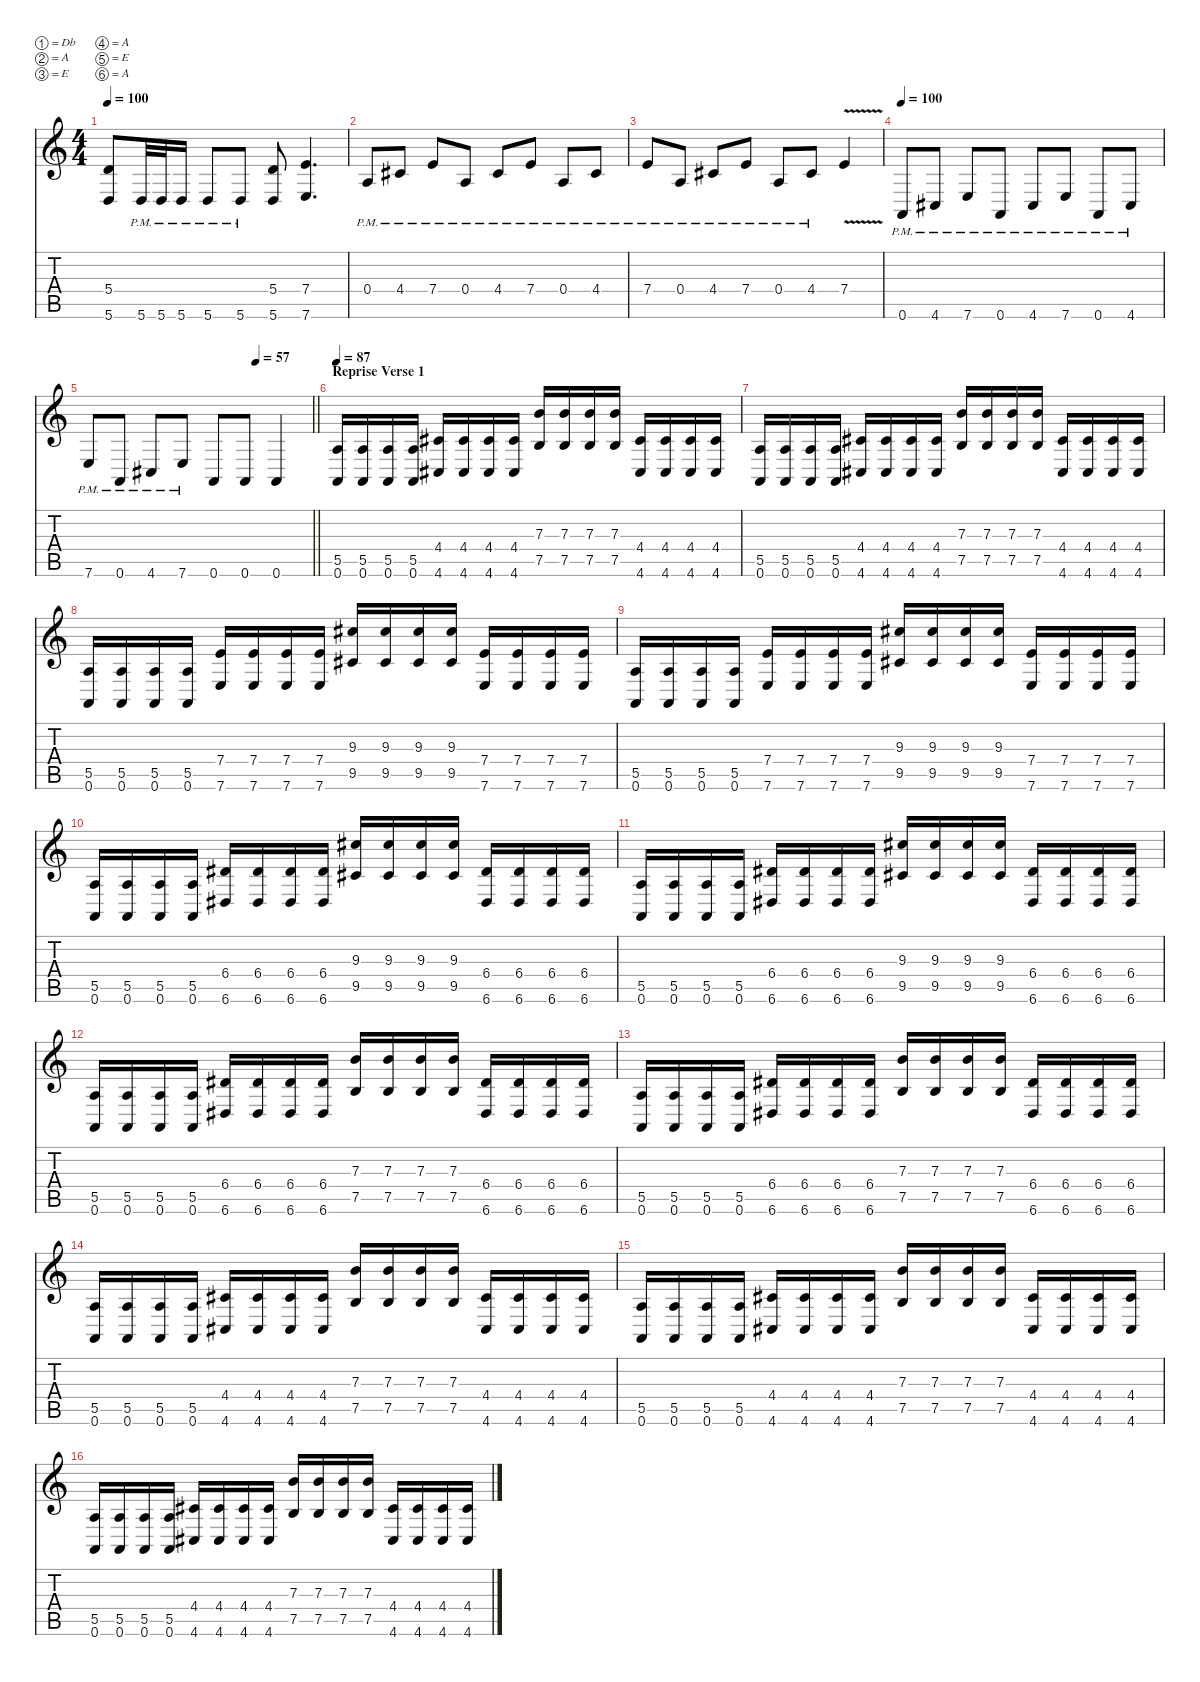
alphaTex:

\defaultSystemsLayout 4
\hideDynamics
\bracketExtendMode nobrackets
\singleTrackTrackNamePolicy hidden
\multiTrackTrackNamePolicy hidden
\firstSystemTrackNameMode fullname
\otherSystemsTrackNameOrientation horizontal
\track ("Gtr1" "dist.guit.") {instrument distortionguitar}
\staff {score tabs}
\tuning (Db4 A3 E3 A2 E2 A1)
\ts (4 4)
\tempo 100
\clef g2
\ks c
(5.4{t} 5.6{t}).8{dy f beam Up} 5.6{pm}.32{beam Up} 5.6{pm}.32{beam Up} 5.6{pm}.16{beam Up} 5.6{pm}.8{beam Up} 5.6{pm}.8{beam Up} (5.4 5.6).8{beam Up} (7.4 7.6).4{d beam Up} |
0.4{pm}.8{beam Up} 4.4{pm acc #}.8{beam Up} 7.4{pm}.8{beam Up} 0.4{pm}.8{beam Up} 4.4{pm acc #}.8{beam Up} 7.4{pm}.8{beam Up} 0.4{pm}.8{beam Up} 4.4{pm acc #}.8{beam Up} |
7.4{pm}.8{beam Up} 0.4{pm}.8{beam Up} 4.4{pm acc #}.8{beam Up} 7.4{pm}.8{beam Up} 0.4{pm}.8{beam Up} 4.4{pm acc #}.8{beam Up} 7.4{v}.4{beam Up} |
\tempo 100
0.6{pm}.8{beam Up} 4.6{pm acc #}.8{beam Up} 7.6{pm}.8{beam Up} 0.6{pm}.8{beam Up} 4.6{pm acc #}.8{beam Up} 7.6{pm}.8{beam Up} 0.6{pm}.8{beam Up} 4.6{pm acc #}.8{beam Up} |
\tempo (57 0.75)
\barLineRight lightlight
7.6{pm}.8{beam Up} 0.6{pm}.8{beam Up} 4.6{pm acc #}.8{beam Up} 7.6{pm}.8{beam Up} 0.6.8{beam Up} 0.6.8{beam Up} 0.6.4{beam Up} |
\section ("" "Reprise Verse 1")
\tempo 87
(5.5 0.6).16{beam Up} (5.5 0.6).16{beam Up} (5.5 0.6).16{beam Up} (5.5 0.6).16{beam Up} (4.4{acc #} 4.6{acc #}).16{beam Up} (4.4{acc #} 4.6{acc #}).16{beam Up} (4.4{acc #} 4.6{acc #}).16{beam Up} (4.4{acc #} 4.6{acc #}).16{beam Up} (7.3 7.5).16{beam Up} (7.3 7.5).16{beam Up} (7.3 7.5).16{beam Up} (7.3 7.5).16{beam Up} (4.4{acc #} 4.6{acc #}).16{beam Up} (4.4{acc #} 4.6{acc #}).16{beam Up} (4.4{acc #} 4.6{acc #}).16{beam Up} (4.4{acc #} 4.6{acc #}).16{beam Up} |
(5.5 0.6).16{beam Up} (5.5 0.6).16{beam Up} (5.5 0.6).16{beam Up} (5.5 0.6).16{beam Up} (4.4{acc #} 4.6{acc #}).16{beam Up} (4.4{acc #} 4.6{acc #}).16{beam Up} (4.4{acc #} 4.6{acc #}).16{beam Up} (4.4{acc #} 4.6{acc #}).16{beam Up} (7.3 7.5).16{beam Up} (7.3 7.5).16{beam Up} (7.3 7.5).16{beam Up} (7.3 7.5).16{beam Up} (4.4{acc #} 4.6{acc #}).16{beam Up} (4.4{acc #} 4.6{acc #}).16{beam Up} (4.4{acc #} 4.6{acc #}).16{beam Up} (4.4{acc #} 4.6{acc #}).16{beam Up} |
(5.5 0.6).16{beam Up} (5.5 0.6).16{beam Up} (5.5 0.6).16{beam Up} (5.5 0.6).16{beam Up} (7.4 7.6).16{beam Up} (7.4 7.6).16{beam Up} (7.4 7.6).16{beam Up} (7.4 7.6).16{beam Up} (9.3{acc #} 9.5{acc #}).16{beam Up} (9.3{acc #} 9.5{acc #}).16{beam Up} (9.3{acc #} 9.5{acc #}).16{beam Up} (9.3{acc #} 9.5{acc #}).16{beam Up} (7.4 7.6).16{beam Up} (7.4 7.6).16{beam Up} (7.4 7.6).16{beam Up} (7.4 7.6).16{beam Up} |
(5.5 0.6).16{beam Up} (5.5 0.6).16{beam Up} (5.5 0.6).16{beam Up} (5.5 0.6).16{beam Up} (7.4 7.6).16{beam Up} (7.4 7.6).16{beam Up} (7.4 7.6).16{beam Up} (7.4 7.6).16{beam Up} (9.3{acc #} 9.5{acc #}).16{beam Up} (9.3{acc #} 9.5{acc #}).16{beam Up} (9.3{acc #} 9.5{acc #}).16{beam Up} (9.3{acc #} 9.5{acc #}).16{beam Up} (7.4 7.6).16{beam Up} (7.4 7.6).16{beam Up} (7.4 7.6).16{beam Up} (7.4 7.6).16{beam Up} |
(5.5 0.6).16{beam Up} (5.5 0.6).16{beam Up} (5.5 0.6).16{beam Up} (5.5 0.6).16{beam Up} (6.4{acc #} 6.6{acc #}).16{beam Up} (6.4{acc #} 6.6{acc #}).16{beam Up} (6.4{acc #} 6.6{acc #}).16{beam Up} (6.4{acc #} 6.6{acc #}).16{beam Up} (9.3{acc #} 9.5{acc #}).16{beam Up} (9.3{acc #} 9.5{acc #}).16{beam Up} (9.3{acc #} 9.5{acc #}).16{beam Up} (9.3{acc #} 9.5{acc #}).16{beam Up} (6.4{acc #} 6.6{acc #}).16{beam Up} (6.4{acc #} 6.6{acc #}).16{beam Up} (6.4{acc #} 6.6{acc #}).16{beam Up} (6.4{acc #} 6.6{acc #}).16{beam Up} |
(5.5 0.6).16{beam Up} (5.5 0.6).16{beam Up} (5.5 0.6).16{beam Up} (5.5 0.6).16{beam Up} (6.4{acc #} 6.6{acc #}).16{beam Up} (6.4{acc #} 6.6{acc #}).16{beam Up} (6.4{acc #} 6.6{acc #}).16{beam Up} (6.4{acc #} 6.6{acc #}).16{beam Up} (9.3{acc #} 9.5{acc #}).16{beam Up} (9.3{acc #} 9.5{acc #}).16{beam Up} (9.3{acc #} 9.5{acc #}).16{beam Up} (9.3{acc #} 9.5{acc #}).16{beam Up} (6.4{acc #} 6.6{acc #}).16{beam Up} (6.4{acc #} 6.6{acc #}).16{beam Up} (6.4{acc #} 6.6{acc #}).16{beam Up} (6.4{acc #} 6.6{acc #}).16{beam Up} |
(5.5 0.6).16{beam Up} (5.5 0.6).16{beam Up} (5.5 0.6).16{beam Up} (5.5 0.6).16{beam Up} (6.4{acc #} 6.6{acc #}).16{beam Up} (6.4{acc #} 6.6{acc #}).16{beam Up} (6.4{acc #} 6.6{acc #}).16{beam Up} (6.4{acc #} 6.6{acc #}).16{beam Up} (7.3 7.5).16{beam Up} (7.3 7.5).16{beam Up} (7.3 7.5).16{beam Up} (7.3 7.5).16{beam Up} (6.4{acc #} 6.6{acc #}).16{beam Up} (6.4{acc #} 6.6{acc #}).16{beam Up} (6.4{acc #} 6.6{acc #}).16{beam Up} (6.4{acc #} 6.6{acc #}).16{beam Up} |
(5.5 0.6).16{beam Up} (5.5 0.6).16{beam Up} (5.5 0.6).16{beam Up} (5.5 0.6).16{beam Up} (6.4{acc #} 6.6{acc #}).16{beam Up} (6.4{acc #} 6.6{acc #}).16{beam Up} (6.4{acc #} 6.6{acc #}).16{beam Up} (6.4{acc #} 6.6{acc #}).16{beam Up} (7.3 7.5).16{beam Up} (7.3 7.5).16{beam Up} (7.3 7.5).16{beam Up} (7.3 7.5).16{beam Up} (6.4{acc #} 6.6{acc #}).16{beam Up} (6.4{acc #} 6.6{acc #}).16{beam Up} (6.4{acc #} 6.6{acc #}).16{beam Up} (6.4{acc #} 6.6{acc #}).16{beam Up} |
(5.5 0.6).16{beam Up} (5.5 0.6).16{beam Up} (5.5 0.6).16{beam Up} (5.5 0.6).16{beam Up} (4.4{acc #} 4.6{acc #}).16{beam Up} (4.4{acc #} 4.6{acc #}).16{beam Up} (4.4{acc #} 4.6{acc #}).16{beam Up} (4.4{acc #} 4.6{acc #}).16{beam Up} (7.3 7.5).16{beam Up} (7.3 7.5).16{beam Up} (7.3 7.5).16{beam Up} (7.3 7.5).16{beam Up} (4.4{acc #} 4.6{acc #}).16{beam Up} (4.4{acc #} 4.6{acc #}).16{beam Up} (4.4{acc #} 4.6{acc #}).16{beam Up} (4.4{acc #} 4.6{acc #}).16{beam Up} |
(5.5 0.6).16{beam Up} (5.5 0.6).16{beam Up} (5.5 0.6).16{beam Up} (5.5 0.6).16{beam Up} (4.4{acc #} 4.6{acc #}).16{beam Up} (4.4{acc #} 4.6{acc #}).16{beam Up} (4.4{acc #} 4.6{acc #}).16{beam Up} (4.4{acc #} 4.6{acc #}).16{beam Up} (7.3 7.5).16{beam Up} (7.3 7.5).16{beam Up} (7.3 7.5).16{beam Up} (7.3 7.5).16{beam Up} (4.4{acc #} 4.6{acc #}).16{beam Up} (4.4{acc #} 4.6{acc #}).16{beam Up} (4.4{acc #} 4.6{acc #}).16{beam Up} (4.4{acc #} 4.6{acc #}).16{beam Up} |
(5.5 0.6).16{beam Up} (5.5 0.6).16{beam Up} (5.5 0.6).16{beam Up} (5.5 0.6).16{beam Up} (4.4{acc #} 4.6{acc #}).16{beam Up} (4.4{acc #} 4.6{acc #}).16{beam Up} (4.4{acc #} 4.6{acc #}).16{beam Up} (4.4{acc #} 4.6{acc #}).16{beam Up} (7.3 7.5).16{beam Up} (7.3 7.5).16{beam Up} (7.3 7.5).16{beam Up} (7.3 7.5).16{beam Up} (4.4{acc #} 4.6{acc #}).16{beam Up} (4.4{acc #} 4.6{acc #}).16{beam Up} (4.4{acc #} 4.6{acc #}).16{beam Up} (4.4{acc #} 4.6{acc #}).16{beam Up}
